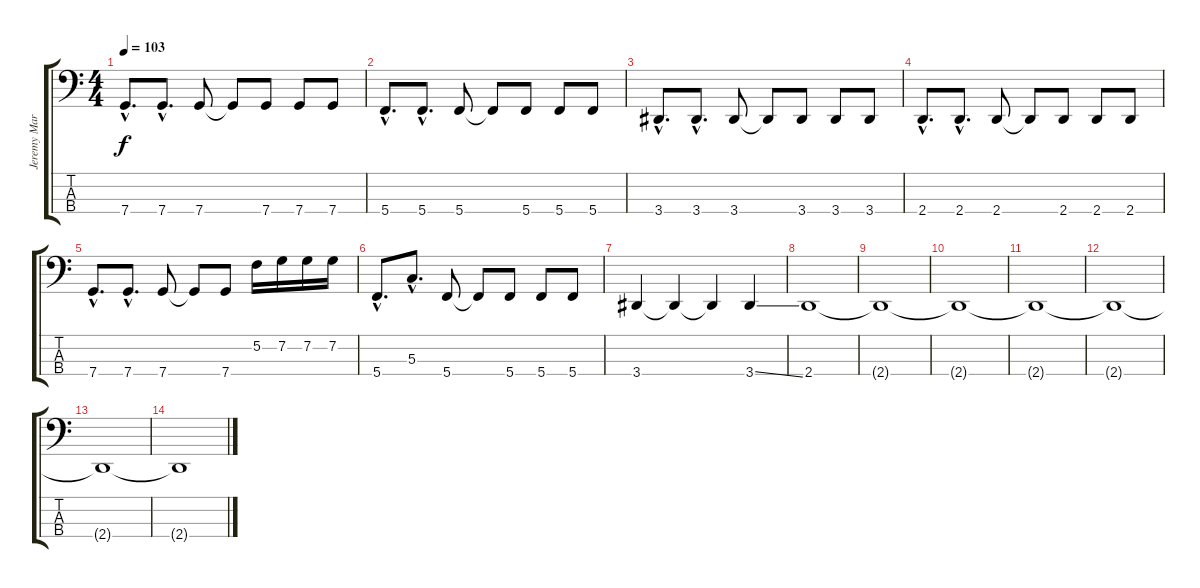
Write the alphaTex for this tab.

\track ("Jeremy Marshall (Bass)" "Jeremy Mar") {instrument electricbasspick}
\staff {score tabs}
\tuning (F2 C2 G1 C1) {hide}
\ts (4 4)
\tempo 103
\clef f4
\ks c
7.4{hac}.8{d dy f} 7.4{hac}.8{d} 7.4.8 7.4{t}.8 7.4.8 7.4.8 7.4.8 |
5.4{hac}.8{d} 5.4{hac}.8{d} 5.4.8 5.4{t}.8 5.4.8 5.4.8 5.4.8 |
3.4{hac}.8{d} 3.4{hac}.8{d} 3.4.8 3.4{t}.8 3.4.8 3.4.8 3.4.8 |
2.4{hac}.8{d} 2.4{hac}.8{d} 2.4.8 2.4{t}.8 2.4.8 2.4.8 2.4.8 |
7.4{hac}.8{d} 7.4{hac}.8{d} 7.4.8 7.4{t}.8 7.4.8 5.2.16 7.2.16 7.2.16 7.2.16 |
5.4{hac}.8{d} 5.3{hac}.8{d} 5.4.8 5.4{t}.8 5.4.8 5.4.8 5.4.8 |
3.4.4 3.4{t}.4 3.4{t}.4 3.4{ss}.4 |
2.4.1 |
2.4{t}.1 |
2.4{t}.1 |
2.4{t}.1 |
2.4{t}.1 |
2.4{t}.1 |
2.4{t}.1
